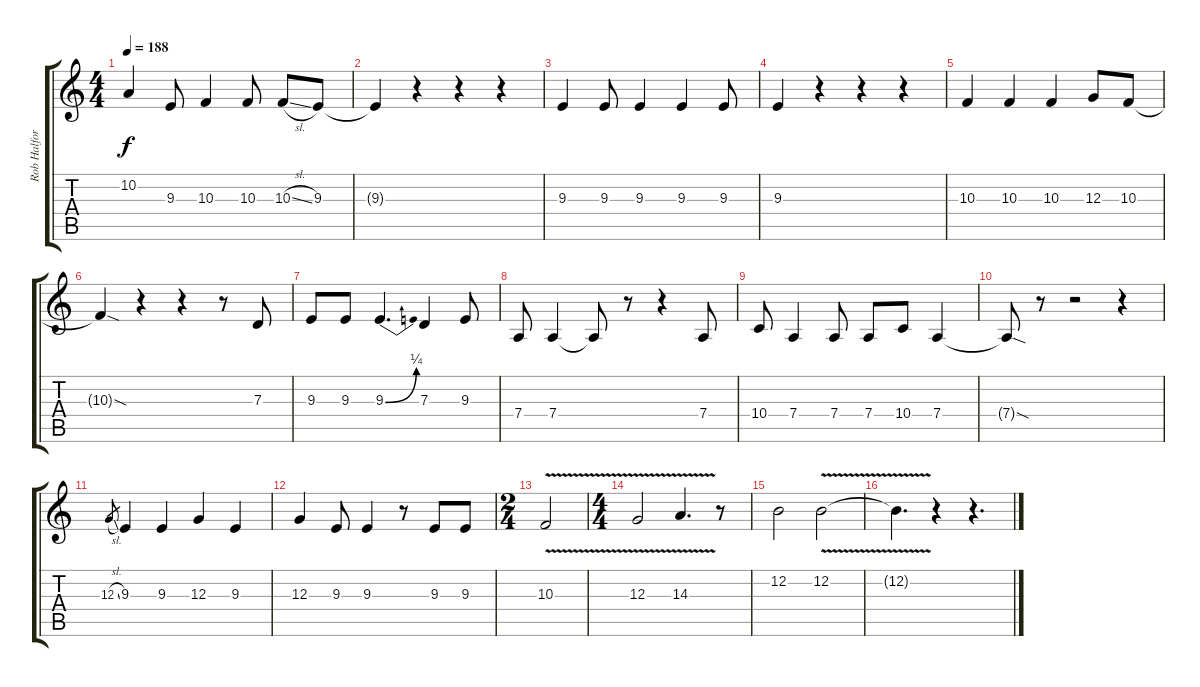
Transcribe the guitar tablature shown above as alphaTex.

\track ("Rob Halford" "Rob Halfor") {instrument violin}
\staff {score tabs}
\tuning (E4 B3 G3 D3 A2 E2) {hide}
\ts (4 4)
\tempo 188
\clef g2
\ks c
10.2.4{dy f} 9.3.8 10.3.4 10.3.8 10.3{sl}.8 9.3.8 |
9.3{t}.4 r.4 r.4 r.4 |
9.3.4 9.3.8 9.3.4 9.3.4 9.3.8 |
9.3.4 r.4 r.4 r.4 |
10.3.4 10.3.4 10.3.4 12.3.8 10.3.8 |
10.3{sod t}.4 r.4 r.4 r.8 7.3.8 |
9.3.8 9.3.8 9.3{be (bend 0 0 60 1)}.4{d} 7.3.4 9.3.8 |
7.4.8 7.4.4 7.4{t}.8 r.8 r.4 7.4.8 |
10.4.8 7.4.4 7.4.8 7.4.8 10.4.8 7.4.4 |
7.4{sod t}.8 r.8 r.2 r.4 |
12.3{sl}.8{gr} 9.3.4 9.3.4 12.3.4 9.3.4 |
12.3.4 9.3.8 9.3.4 r.8 9.3.8 9.3.8 |
\ts (2 4)
10.3{v}.2 |
\ts (4 4)
12.3{v}.2 14.3{v}.4{d} r.8 |
12.2.2 12.2{v}.2 |
12.2{t}.4{d} r.4 r.4{d}
